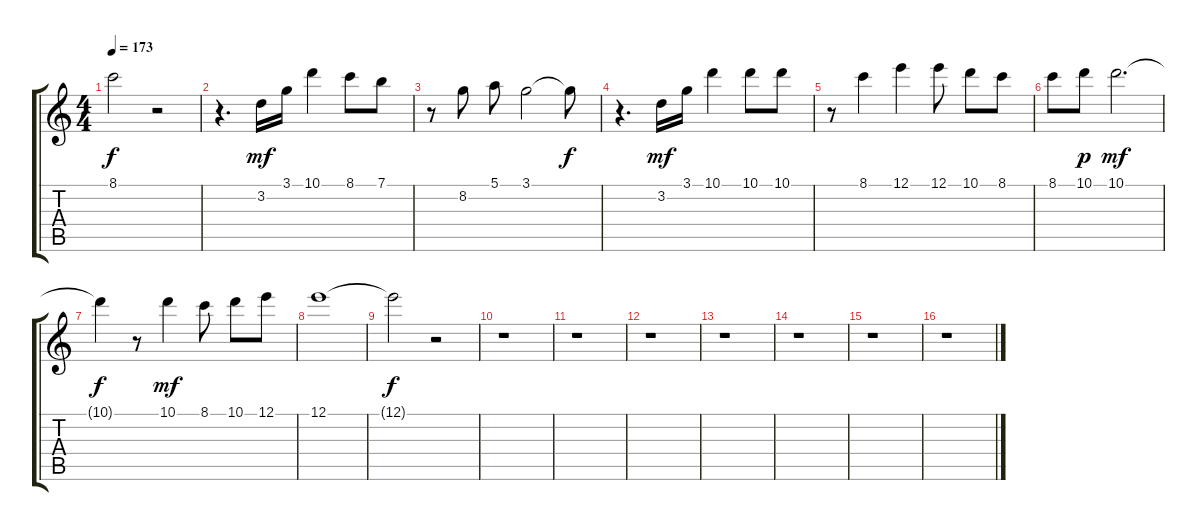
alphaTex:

\track "" {instrument distortionguitar}
\staff {score tabs}
\tuning (E4 B3 G3 D3 A2 E2) {hide}
\ts (4 4)
\tempo 173
\clef g2
\ks c
8.1{t}.2{dy f} r.2 |
r.4{d} 3.2.16{dy mf} 3.1.16 10.1.4 8.1.8 7.1.8 |
r.8 8.2.8 5.1.8 3.1.2 3.1{t}.8{dy f} |
r.4{d} 3.2.16{dy mf} 3.1.16 10.1.4 10.1.8 10.1.8 |
r.8 8.1.4 12.1.4 12.1.8 10.1.8 8.1.8 |
8.1.8 10.1.8{dy p} 10.1.2{d dy mf} |
10.1{t}.4{dy f} r.8 10.1.4{dy mf} 8.1.8 10.1.8 12.1.8 |
12.1.1 |
12.1{t}.2{dy f} r.2 |
r.1 |
r.1 |
r.1 |
r.1 |
r.1 |
r.1 |
r.1
